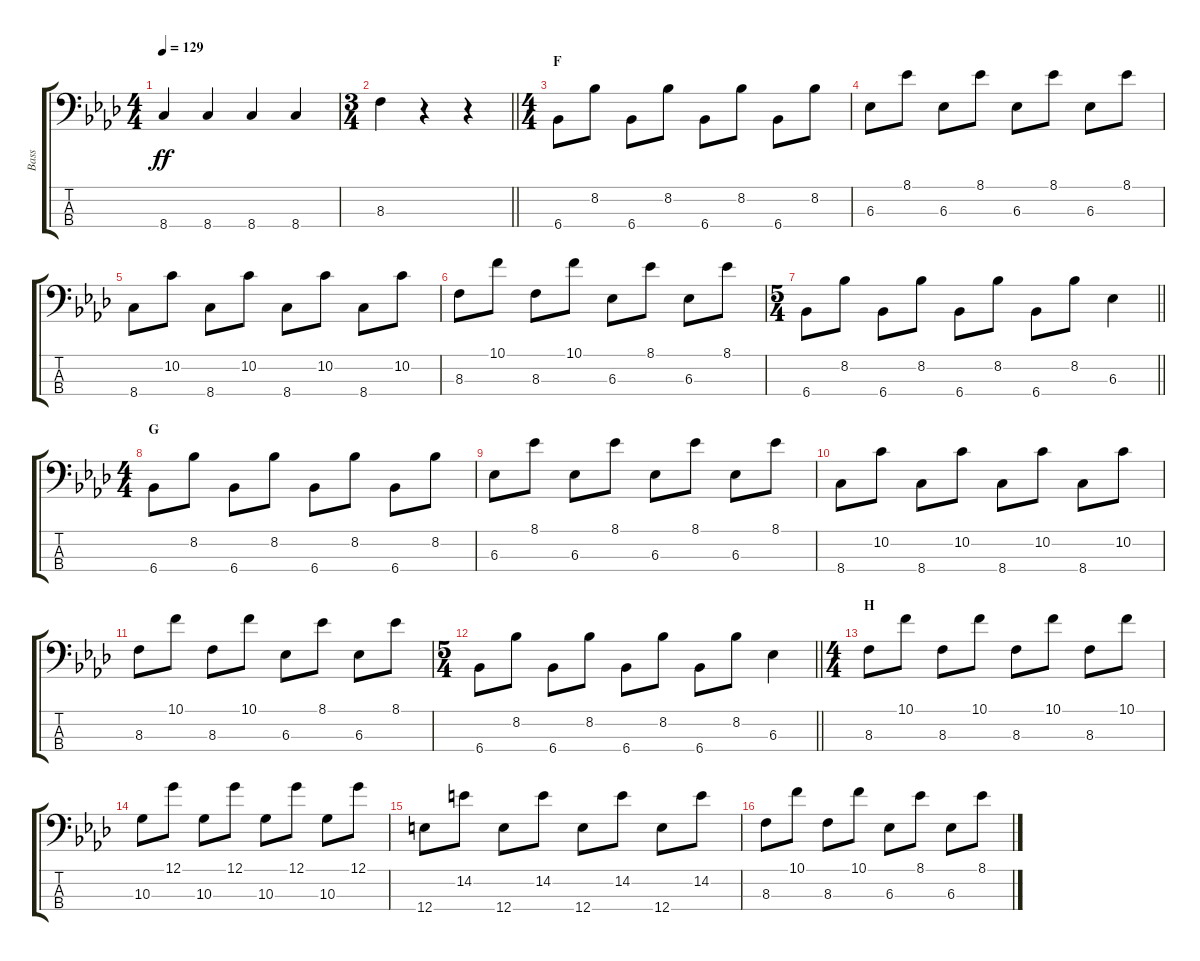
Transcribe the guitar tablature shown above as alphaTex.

\track ("Bass" "Bass") {instrument electricbasspick}
\staff {score tabs}
\tuning (G2 D2 A1 E1) {hide}
\ts (4 4)
\tempo 129
\clef f4
\ks ab
8.4.4{dy ff} 8.4.4 8.4.4 8.4.4 |
\ts (3 4)
\barLineRight lightlight
8.3.4 r.4 r.4 |
\ts (4 4)
\section ("" "F")
6.4.8 8.2.8 6.4.8 8.2.8 6.4.8 8.2.8 6.4.8 8.2.8 |
6.3.8 8.1.8 6.3.8 8.1.8 6.3.8 8.1.8 6.3.8 8.1.8 |
8.4.8 10.2.8 8.4.8 10.2.8 8.4.8 10.2.8 8.4.8 10.2.8 |
8.3.8 10.1.8 8.3.8 10.1.8 6.3.8 8.1.8 6.3.8 8.1.8 |
\ts (5 4)
\barLineRight lightlight
6.4.8 8.2.8{beam split} 6.4.8 8.2.8{beam split} 6.4.8 8.2.8 6.4.8 8.2.8 6.3.4 |
\ts (4 4)
\section ("" "G")
6.4.8 8.2.8 6.4.8 8.2.8 6.4.8 8.2.8 6.4.8 8.2.8 |
6.3.8 8.1.8 6.3.8 8.1.8 6.3.8 8.1.8 6.3.8 8.1.8 |
8.4.8 10.2.8 8.4.8 10.2.8 8.4.8 10.2.8 8.4.8 10.2.8 |
8.3.8 10.1.8 8.3.8 10.1.8 6.3.8 8.1.8 6.3.8 8.1.8 |
\ts (5 4)
\barLineRight lightlight
6.4.8 8.2.8{beam split} 6.4.8 8.2.8{beam split} 6.4.8 8.2.8 6.4.8 8.2.8 6.3.4 |
\ts (4 4)
\section ("" "H")
8.3.8 10.1.8 8.3.8 10.1.8 8.3.8 10.1.8 8.3.8 10.1.8 |
10.3.8 12.1.8 10.3.8 12.1.8 10.3.8 12.1.8 10.3.8 12.1.8 |
12.4.8 14.2.8 12.4.8 14.2.8 12.4.8 14.2.8 12.4.8 14.2.8 |
8.3.8 10.1.8 8.3.8 10.1.8 6.3.8 8.1.8 6.3.8 8.1.8
